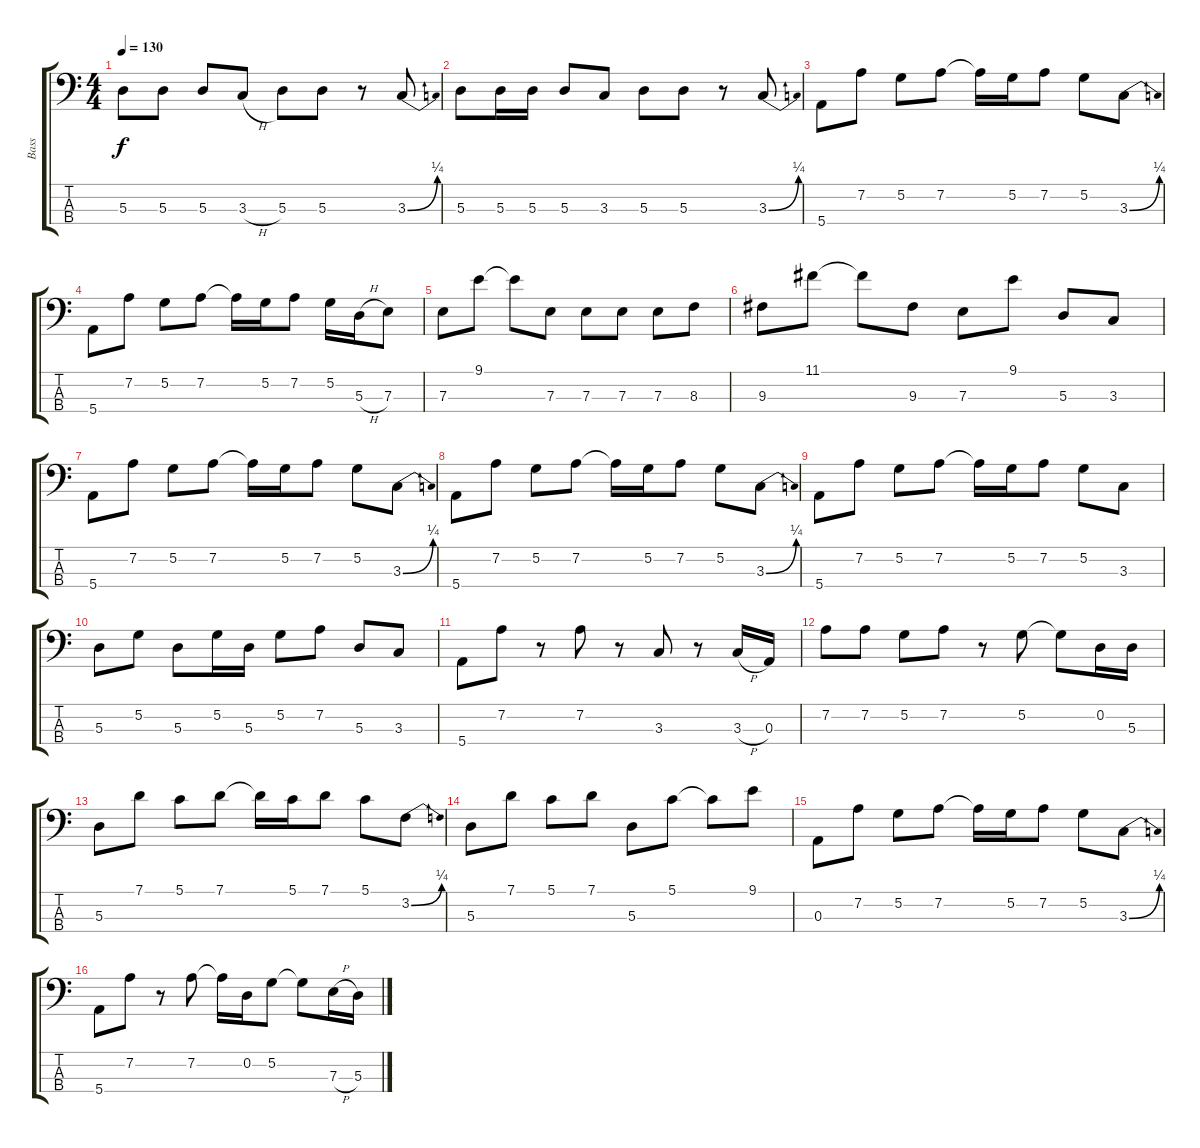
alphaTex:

\track ("Bass" "Bass") {instrument electricbassfinger}
\staff {score tabs}
\tuning (G2 D2 A1 E1) {hide}
\ts (4 4)
\tempo 130
\clef f4
\ks c
5.3.8{dy f} 5.3.8 5.3.8 3.3{h}.8 5.3.8 5.3.8 r.8 3.3{be (bend 0 0 60 1)}.8 |
5.3.8 5.3.16 5.3.16 5.3.8 3.3.8 5.3.8 5.3.8 r.8 3.3{be (bend 0 0 60 1)}.8 |
5.4.8 7.2.8 5.2.8 7.2.8 7.2{t}.16 5.2.16 7.2.8 5.2.8 3.3{be (bend 0 0 60 1)}.8 |
5.4.8 7.2.8 5.2.8 7.2.8 7.2{t}.16 5.2.16 7.2.8 5.2.16 5.3{h}.16 7.3.8 |
7.3.8 9.1.8 9.1{t}.8 7.3.8 7.3.8 7.3.8 7.3.8 8.3.8 |
9.3.8 11.1.8 11.1{t}.8 9.3.8 7.3.8 9.1.8 5.3.8 3.3.8 |
5.4.8 7.2.8 5.2.8 7.2.8 7.2{t}.16 5.2.16 7.2.8 5.2.8 3.3{be (bend 0 0 60 1)}.8 |
5.4.8 7.2.8 5.2.8 7.2.8 7.2{t}.16 5.2.16 7.2.8 5.2.8 3.3{be (bend 0 0 60 1)}.8 |
5.4.8 7.2.8 5.2.8 7.2.8 7.2{t}.16 5.2.16 7.2.8 5.2.8 3.3.8 |
5.3.8 5.2.8 5.3.8 5.2.16 5.3.16 5.2.8 7.2.8 5.3.8 3.3.8 |
5.4.8 7.2.8 r.8 7.2.8 r.8 3.3.8 r.8 3.3{h}.16 0.3.16 |
7.2.8 7.2.8 5.2.8 7.2.8 r.8 5.2.8 5.2{t}.8 0.2.16 5.3.16 |
5.3.8 7.1.8 5.1.8 7.1.8 7.1{t}.16 5.1.16 7.1.8 5.1.8 3.2{be (bend 0 0 60 1)}.8 |
5.3.8 7.1.8 5.1.8 7.1.8 5.3.8 5.1.8 5.1{t}.8 9.1.8 |
0.3.8 7.2.8 5.2.8 7.2.8 7.2{t}.16 5.2.16 7.2.8 5.2.8 3.3{be (bend 0 0 60 1)}.8 |
5.4.8 7.2.8 r.8 7.2.8 7.2{t}.16 0.2.16 5.2.8 5.2{t}.8 7.3{h}.16 5.3.16
